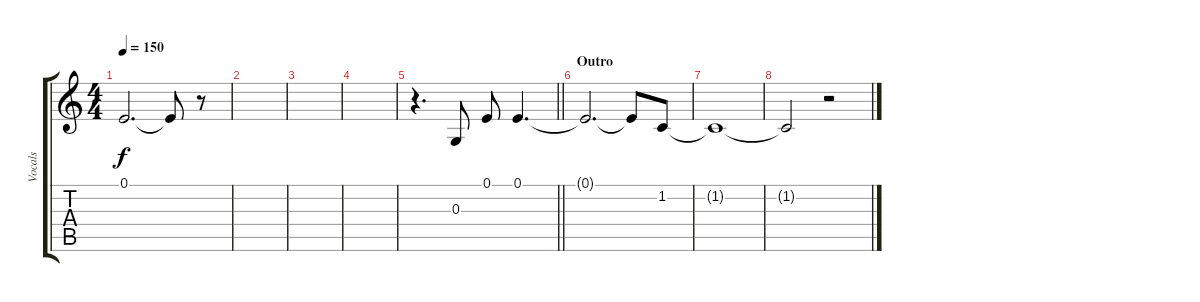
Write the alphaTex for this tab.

\track ("Vocals" "Vocals") {instrument clarinet}
\staff {score tabs}
\tuning (E4 B3 G3 D3 A2 E2) {hide}
\ts (4 4)
\tempo 150
\clef g2
\ks c
0.1{t}.2{d dy f} 0.1{t}.8 r.8 |
|
|
|
\barLineRight lightlight
r.4{d} 0.3.8 0.1.8 0.1.4{d} |
\section ("" "Outro")
0.1{t}.2{d} 0.1{t}.8 1.2.8 |
1.2{t}.1 |
1.2{t}.2 r.2
